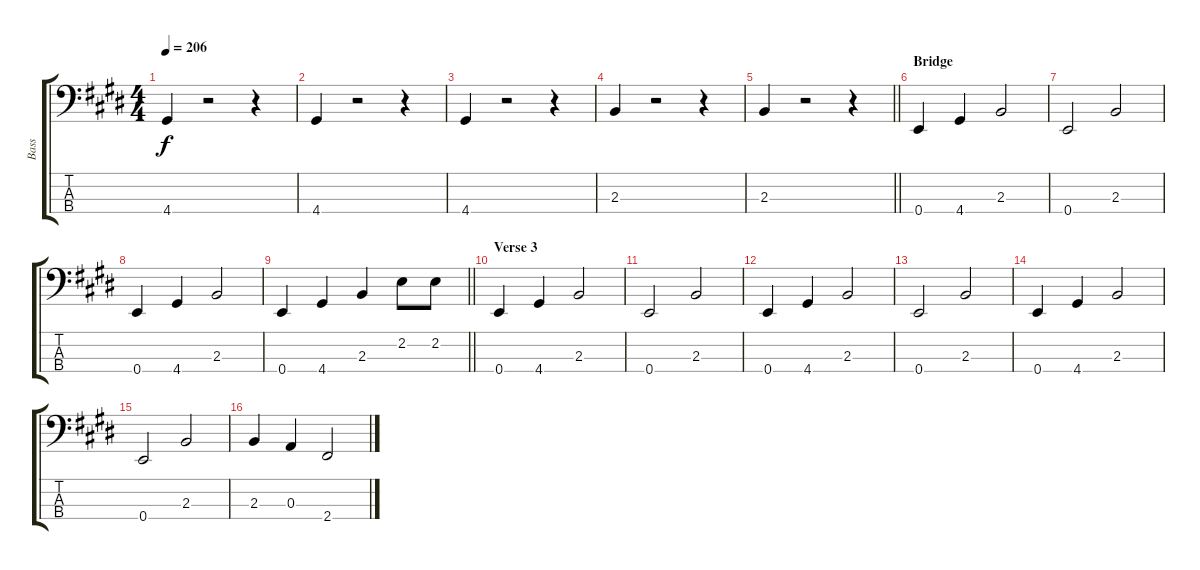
\track ("Bass" "Bass") {instrument electricbassfinger}
\staff {score tabs}
\tuning (G2 D2 A1 E1) {hide}
\ts (4 4)
\tempo 206
\clef f4
\ks e
4.4.4{dy f} r.2 r.4 |
4.4.4 r.2 r.4 |
4.4.4 r.2 r.4 |
2.3.4 r.2 r.4 |
\barLineRight lightlight
2.3.4 r.2 r.4 |
\section ("" "Bridge")
0.4.4 4.4.4 2.3.2 |
0.4.2 2.3.2 |
0.4.4 4.4.4 2.3.2 |
\barLineRight lightlight
0.4.4 4.4.4 2.3.4 2.2.8 2.2.8 |
\section ("" "Verse 3")
0.4.4 4.4.4 2.3.2 |
0.4.2 2.3.2 |
0.4.4 4.4.4 2.3.2 |
0.4.2 2.3.2 |
0.4.4 4.4.4 2.3.2 |
0.4.2 2.3.2 |
2.3.4 0.3.4 2.4.2
